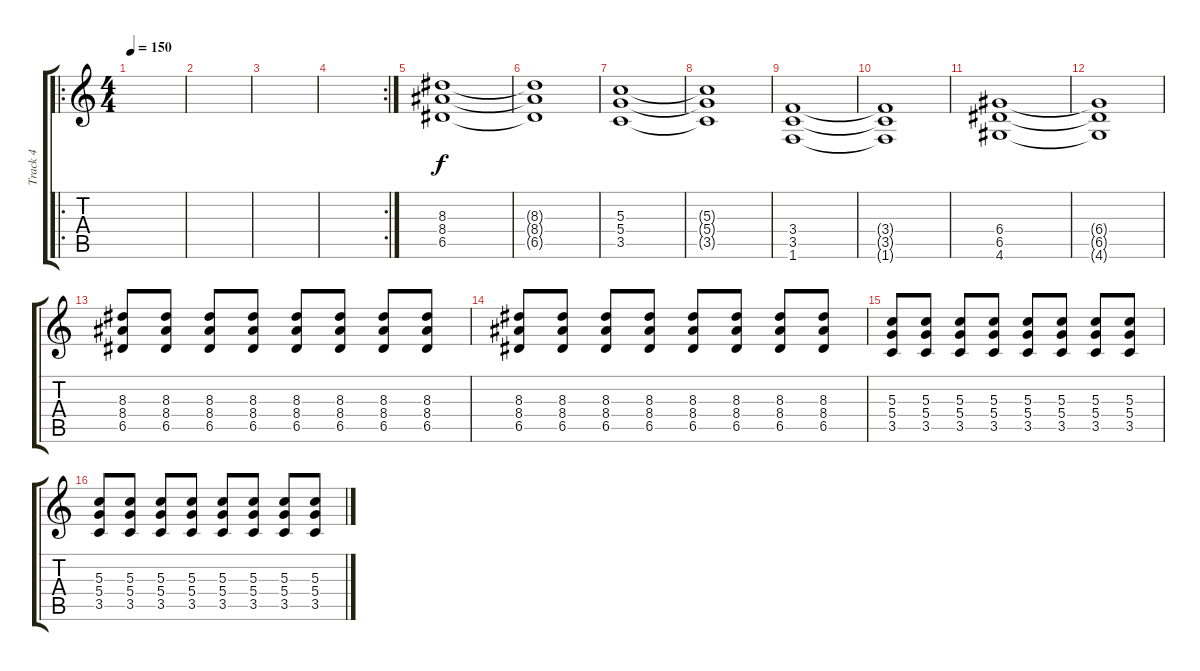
\track ("Track 4" "Track 4") {instrument distortionguitar}
\staff {score tabs}
\tuning (E4 B3 G3 D3 A2 E2) {hide}
\ro
\ts (4 4)
\tempo 150
\clef g2
\ks c
|
|
|
\rc 2
|
(8.3 8.4 6.5).1 |
(8.3{t} 8.4{t} 6.5{t}).1 |
(5.3 5.4 3.5).1 |
(5.3{t} 5.4{t} 3.5{t}).1 |
(3.4 3.5 1.6).1 |
(3.4{t} 3.5{t} 1.6{t}).1 |
(6.4 6.5 4.6).1 |
(6.4{t} 6.5{t} 4.6{t}).1 |
(8.3 8.4 6.5).8 (8.3 8.4 6.5).8 (8.3 8.4 6.5).8 (8.3 8.4 6.5).8 (8.3 8.4 6.5).8 (8.3 8.4 6.5).8 (8.3 8.4 6.5).8 (8.3 8.4 6.5).8 |
(8.3 8.4 6.5).8 (8.3 8.4 6.5).8 (8.3 8.4 6.5).8 (8.3 8.4 6.5).8 (8.3 8.4 6.5).8 (8.3 8.4 6.5).8 (8.3 8.4 6.5).8 (8.3 8.4 6.5).8 |
(5.3 5.4 3.5).8 (5.3 5.4 3.5).8 (5.3 5.4 3.5).8 (5.3 5.4 3.5).8 (5.3 5.4 3.5).8 (5.3 5.4 3.5).8 (5.3 5.4 3.5).8 (5.3 5.4 3.5).8 |
(5.3 5.4 3.5).8 (5.3 5.4 3.5).8 (5.3 5.4 3.5).8 (5.3 5.4 3.5).8 (5.3 5.4 3.5).8 (5.3 5.4 3.5).8 (5.3 5.4 3.5).8 (5.3 5.4 3.5).8
